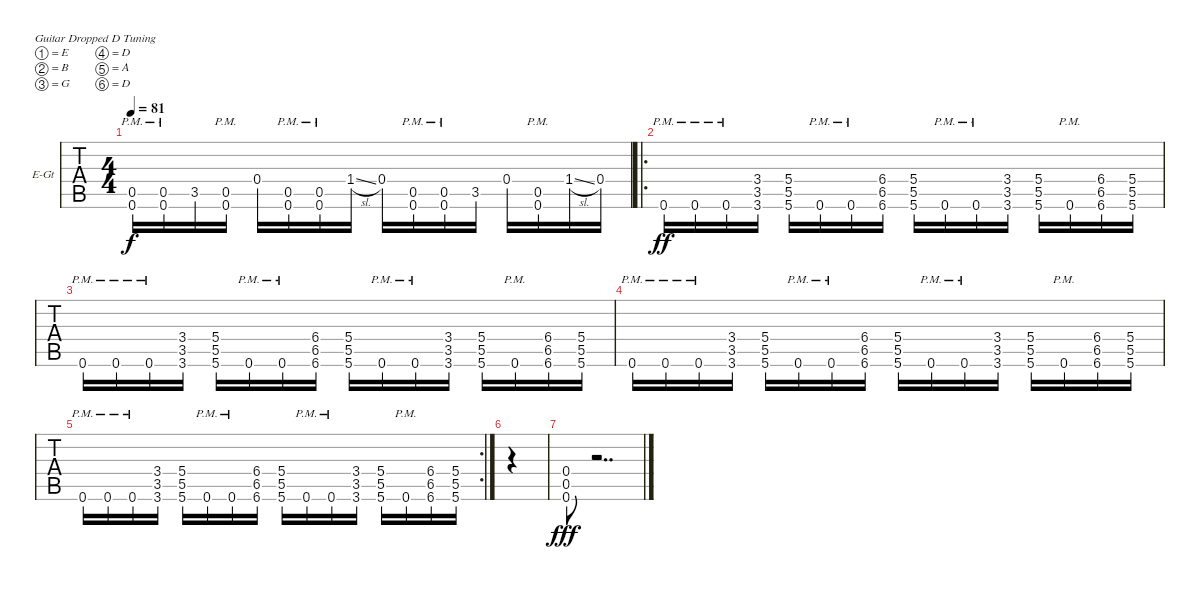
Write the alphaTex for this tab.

\bracketExtendMode groupsimilarinstruments
\firstSystemTrackNameOrientation horizontal
\otherSystemsTrackNameOrientation horizontal
\track ("Electric Guitar 1" "E-Gt") {instrument distortionguitar}
\staff {tabs}
\tuning (E4 B3 G3 D3 A2 D2)
\ts (4 4)
\tempo 81
\clef g2
\ks c
(0.6{pm} 0.5{pm}).16{dy f} (0.6{pm} 0.5{pm}).16 3.5.16 (0.6{pm} 0.5{pm}).16 0.4.16 (0.5{pm} 0.6{pm}).16 (0.6{pm} 0.5{pm}).16 1.4{sl}.16 0.4.16 (0.6{pm} 0.5{pm}).16 (0.6{pm} 0.5{pm}).16 3.5.16 0.4.16 (0.6{pm} 0.5{pm}).16 1.4{sl}.16 0.4.16 |
\ro
0.6{pm}.16{dy ff} 0.6{pm}.16 0.6{pm}.16 (3.4 3.6 3.5).16 (5.4 5.6 5.5).16 0.6{pm}.16 0.6{pm}.16 (6.6 6.5 6.4).16 (5.6 5.4 5.5).16 0.6{pm}.16 0.6{pm}.16 (3.6 3.4 3.5).16 (5.6 5.5 5.4).16 0.6{pm}.16 (6.6 6.4 6.5).16 (5.6 5.5 5.4).16 |
0.6{pm}.16 0.6{pm}.16 0.6{pm}.16 (3.4 3.6 3.5).16 (5.4 5.6 5.5).16 0.6{pm}.16 0.6{pm}.16 (6.6 6.5 6.4).16 (5.6 5.4 5.5).16 0.6{pm}.16 0.6{pm}.16 (3.6 3.4 3.5).16 (5.6 5.5 5.4).16 0.6{pm}.16 (6.6 6.4 6.5).16 (5.6 5.5 5.4).16 |
0.6{pm}.16 0.6{pm}.16 0.6{pm}.16 (3.4 3.6 3.5).16 (5.4 5.6 5.5).16 0.6{pm}.16 0.6{pm}.16 (6.6 6.5 6.4).16 (5.6 5.4 5.5).16 0.6{pm}.16 0.6{pm}.16 (3.6 3.4 3.5).16 (5.6 5.5 5.4).16 0.6{pm}.16 (6.6 6.4 6.5).16 (5.6 5.5 5.4).16 |
\rc 2
0.6{pm}.16 0.6{pm}.16 0.6{pm}.16 (3.4 3.6 3.5).16 (5.4 5.6 5.5).16 0.6{pm}.16 0.6{pm}.16 (6.6 6.5 6.4).16 (5.6 5.4 5.5).16 0.6{pm}.16 0.6{pm}.16 (3.6 3.4 3.5).16 (5.6 5.5 5.4).16 0.6{pm}.16 (6.6 6.4 6.5).16 (5.6 5.5 5.4).16 |
|
(0.6{st} 0.5{st} 0.4{st}).8{dy fff} r.2{dd}
